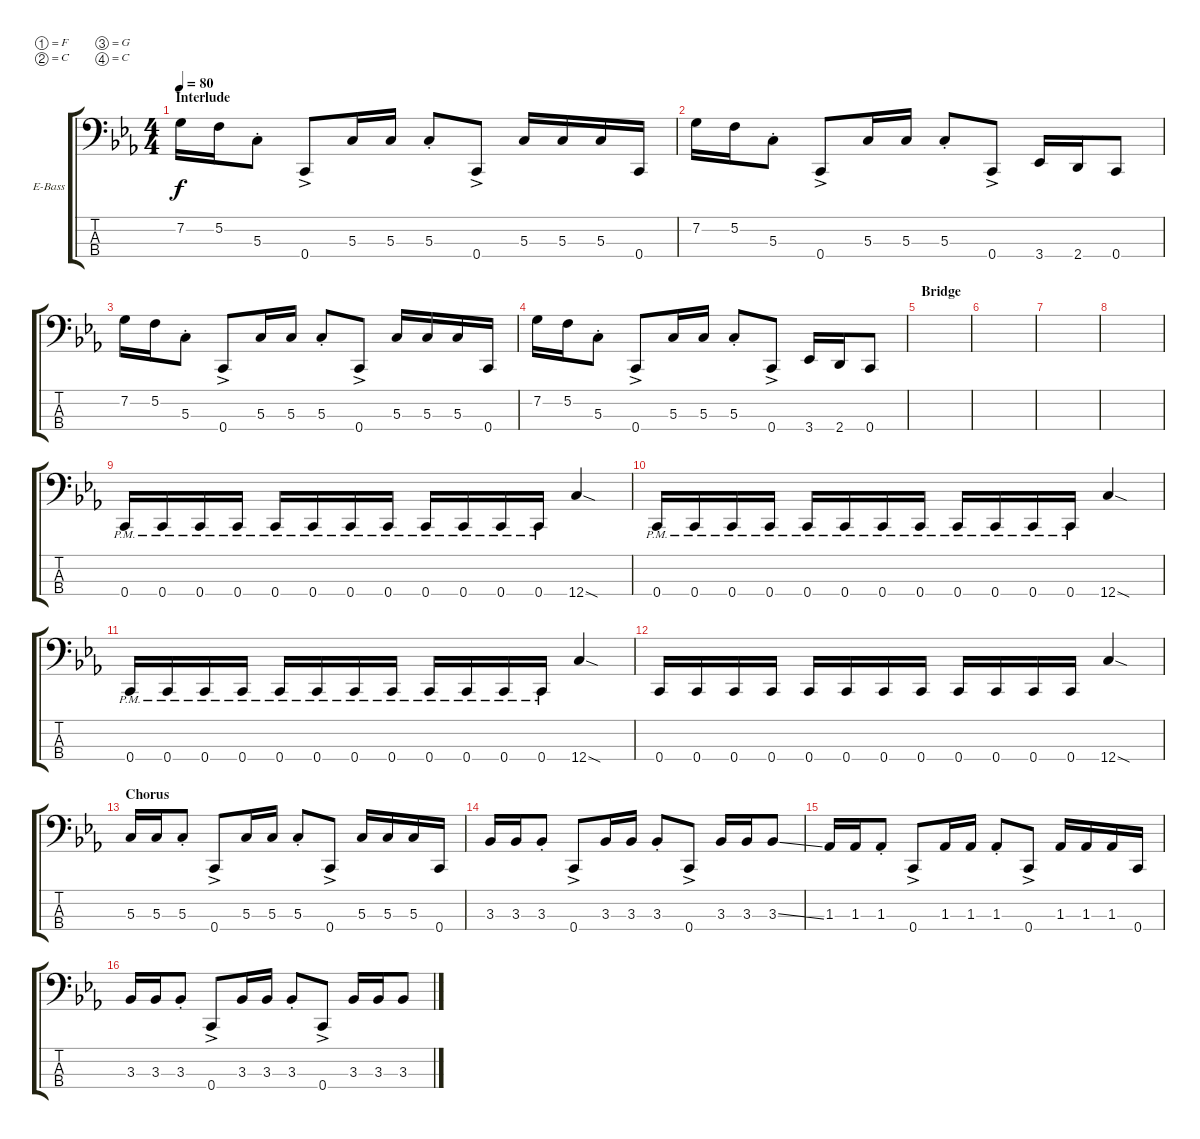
\defaultSystemsLayout 4
\bracketExtendMode groupsimilarinstruments
\firstSystemTrackNameOrientation horizontal
\otherSystemsTrackNameOrientation horizontal
\track ("Paul Van Bruystegem" "E-Bass") {instrument electricbassfinger}
\staff {score tabs}
\tuning (F2 C2 G1 C1)
\ts (4 4)
\section ("" "Interlude")
\tempo 80
\clef f4
\ks cminor
7.2.16{dy f} 5.2.16 5.3{st}.8 0.4{ac}.8 5.3.16 5.3.16 5.3{st}.8 0.4{ac}.8 5.3.16 5.3.16 5.3.16 0.4.16 |
7.2.16 5.2.16 5.3{st}.8 0.4{ac}.8 5.3.16 5.3.16 5.3{st}.8 0.4{ac}.8 3.4.16 2.4.16 0.4.8 |
7.2.16 5.2.16 5.3{st}.8 0.4{ac}.8 5.3.16 5.3.16 5.3{st}.8 0.4{ac}.8 5.3.16 5.3.16 5.3.16 0.4.16 |
7.2.16 5.2.16 5.3{st}.8 0.4{ac}.8 5.3.16 5.3.16 5.3{st}.8 0.4{ac}.8 3.4.16 2.4.16 0.4.8 |
\section ("" "Bridge")
|
|
|
|
0.4{pm}.16 0.4{pm}.16 0.4{pm}.16 0.4{pm}.16 0.4{pm}.16 0.4{pm}.16 0.4{pm}.16 0.4{pm}.16 0.4{pm}.16 0.4{pm}.16 0.4{pm}.16 0.4{pm}.16 12.4{sod}.4 |
0.4{pm}.16 0.4{pm}.16 0.4{pm}.16 0.4{pm}.16 0.4{pm}.16 0.4{pm}.16 0.4{pm}.16 0.4{pm}.16 0.4{pm}.16 0.4{pm}.16 0.4{pm}.16 0.4{pm}.16 12.4{sod}.4 |
0.4{pm}.16 0.4{pm}.16 0.4{pm}.16 0.4{pm}.16 0.4{pm}.16 0.4{pm}.16 0.4{pm}.16 0.4{pm}.16 0.4{pm}.16 0.4{pm}.16 0.4{pm}.16 0.4{pm}.16 12.4{sod}.4 |
0.4.16 0.4.16 0.4.16 0.4.16 0.4.16 0.4.16 0.4.16 0.4.16 0.4.16 0.4.16 0.4.16 0.4.16 12.4{sod}.4 |
\section ("" "Chorus")
5.3.16 5.3.16 5.3{st}.8 0.4{ac}.8 5.3.16 5.3.16 5.3{st}.8 0.4{ac}.8 5.3.16 5.3.16 5.3.16 0.4.16 |
3.3.16 3.3.16 3.3{st}.8 0.4{ac}.8 3.3.16 3.3.16 3.3{st}.8 0.4{ac}.8 3.3.16 3.3.16 3.3{ss}.8 |
1.3.16 1.3.16 1.3{st}.8 0.4{ac}.8 1.3.16 1.3.16 1.3{st}.8 0.4{ac}.8 1.3.16 1.3.16 1.3.16 0.4.16 |
3.3.16 3.3.16 3.3{st}.8 0.4{ac}.8 3.3.16 3.3.16 3.3{st}.8 0.4{ac}.8 3.3.16 3.3.16 3.3{ss}.8
